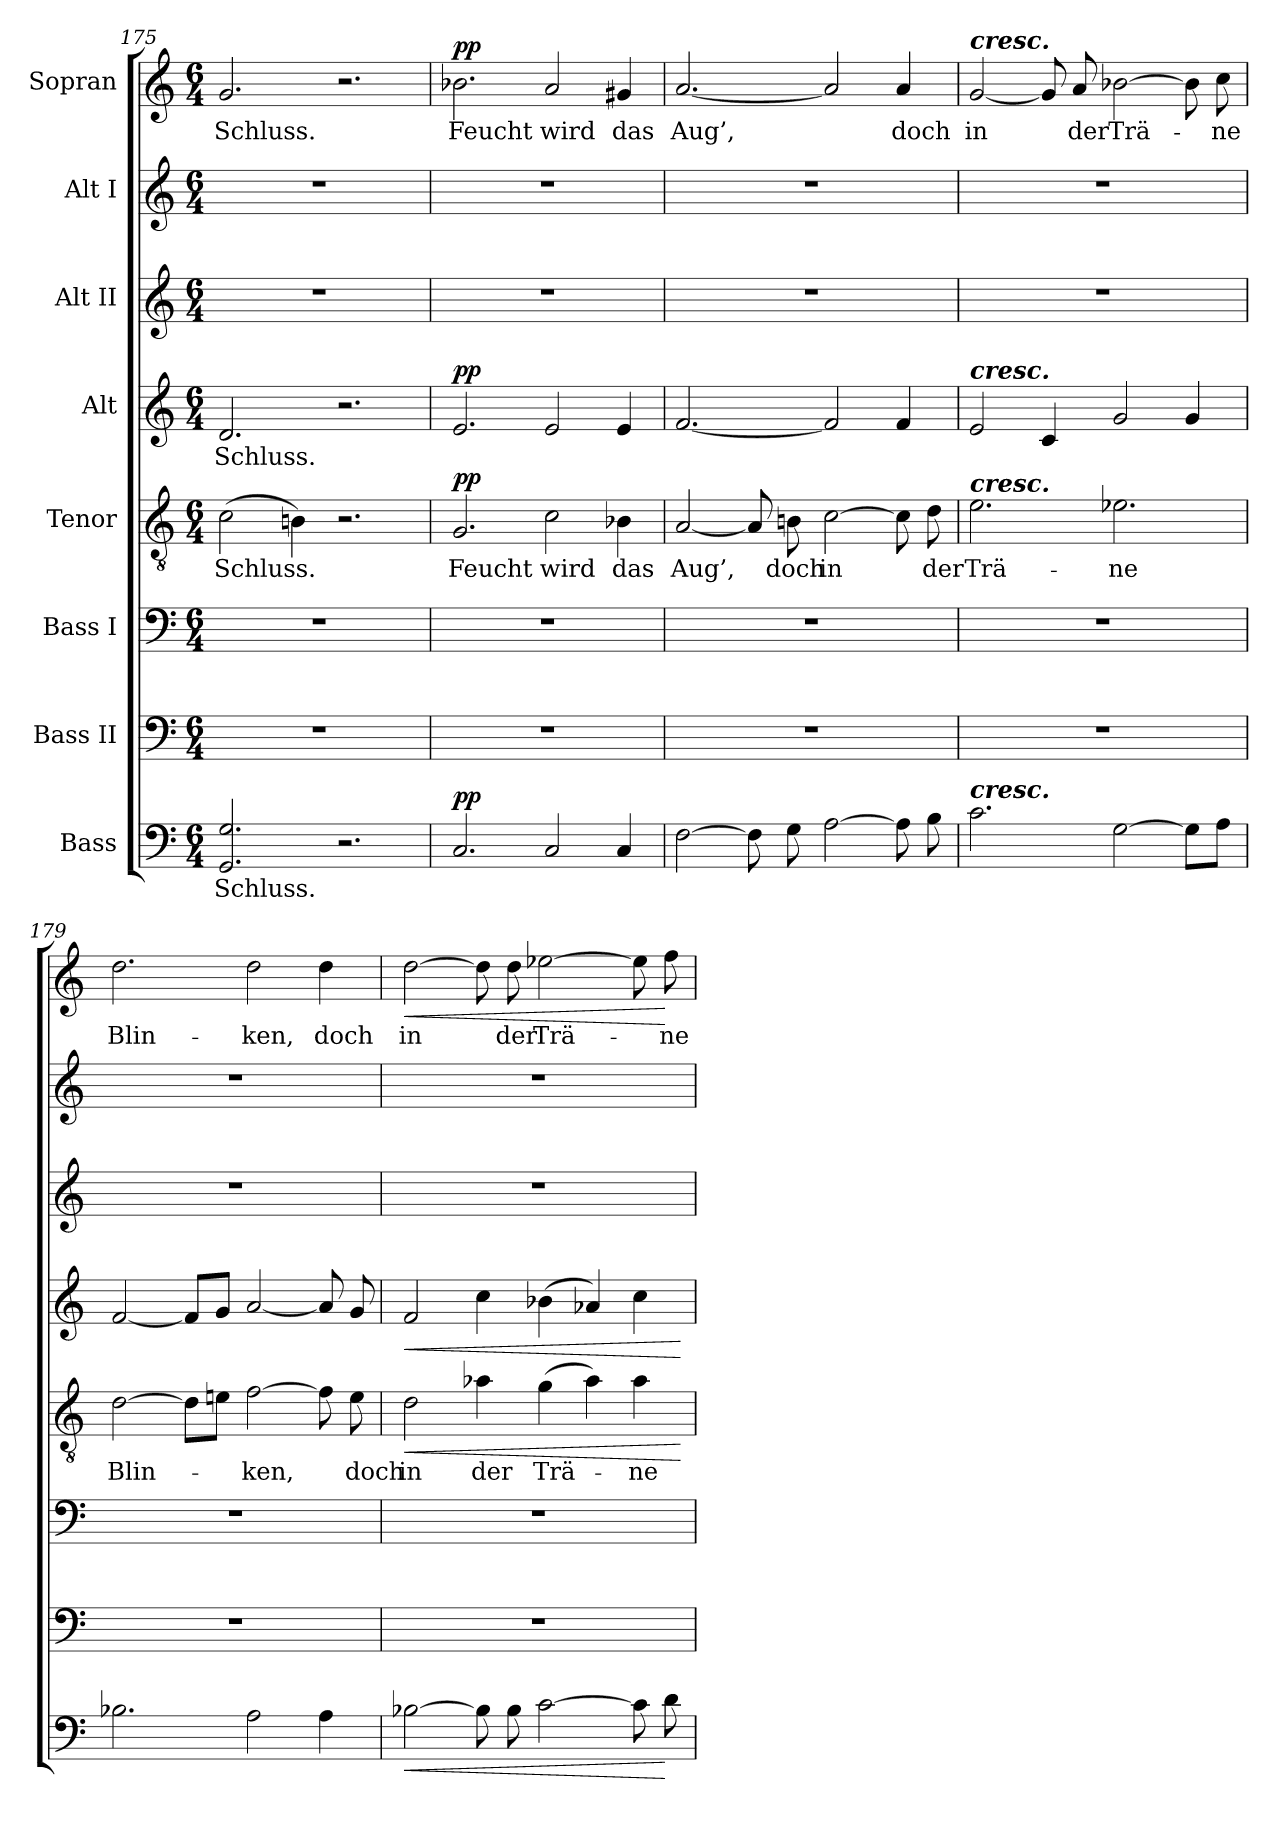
**kern	**text	**dynam	**kern	**kern	**kern	**text	**dynam	**kern	**text	**dynam	**kern	**kern	**kern	**text	**dynam
*part8	*part8	*part8	*part7	*part6	*part5	*part5	*part5	*part4	*part4	*part4	*part3	*part2	*part1	*part1	*part1
*staff8	*staff8	*staff8	*staff7	*staff6	*staff5	*staff5	*staff5	*staff4	*staff4	*staff4	*staff3	*staff2	*staff1	*staff1	*staff1
*I"Bass	*	*	*I"Bass II	*I"Bass I	*I"Tenor	*	*	*I"Alt	*	*	*I"Alt II	*I"Alt I	*I"Sopran	*	*
*clefF4	*	*	*clefF4	*clefF4	*clefGv2	*	*	*clefG2	*	*	*clefG2	*clefG2	*clefG2	*	*
*k[]	*	*	*k[]	*k[]	*k[]	*	*	*k[]	*	*	*k[]	*k[]	*k[]	*	*
*M6/4	*	*	*M6/4	*M6/4	*M6/4	*	*	*M6/4	*	*	*M6/4	*M6/4	*M6/4	*	*
=175	=175	=175	=175	=175	=175	=175	=175	=175	=175	=175	=175	=175	=175	=175	=175
2.GG/ 2.G/	Schluss.	.	1.r	1.r	(>2c\	Schluss.	.	2.d/	Schluss.	.	1.r	1.r	2.g/	Schluss.	.
.	.	.	.	.	4Bn\)	.	.	.	.	.	.	.	.	.	.
2.r	.	.	.	.	2.r	.	.	2.r	.	.	.	.	2.r	.	.
=176	=176	=176	=176	=176	=176	=176	=176	=176	=176	=176	=176	=176	=176	=176	=176
!	!	!LO:DY:a	!	!	!	!	!LO:DY:a	!	!	!LO:DY:a	!	!	!	!	!LO:DY:a
2.C/	.	pp	1.r	1.r	2.G/	Feucht	pp	2.e/	.	pp	1.r	1.r	2.b-X\	Feucht	pp
2C/	.	.	.	.	2c\	wird	.	2e/	.	.	.	.	2a/	wird	.
4C/	.	.	.	.	4B-X\	das	.	4e/	.	.	.	.	4g#X/	das	.
=177	=177	=177	=177	=177	=177	=177	=177	=177	=177	=177	=177	=177	=177	=177	=177
[2F\	.	.	1.r	1.r	[2A/	Aug’,	.	[2.f/	.	.	1.r	1.r	[2.a/	Aug’,	.
8F\]	.	.	.	.	8A/]	.	.	.	.	.	.	.	.	.	.
8G\	.	.	.	.	8Bn\	doch	.	.	.	.	.	.	.	.	.
[2A\	.	.	.	.	[2c\	in	.	2f/]	.	.	.	.	2a/]	.	.
8A\]	.	.	.	.	8c\]	.	.	4f/	.	.	.	.	4a/	doch	.
8B\	.	.	.	.	8d\	der	.	.	.	.	.	.	.	.	.
!!LO:LB:g=z
=178	=178	=178	=178	=178	=178	=178	=178	=178	=178	=178	=178	=178	=178	=178	=178
!	!	!	!	!	!	!	!	!	!	!	!	!	!LO:TX:a:Bi:t=cresc.	!	!
!	!	!	!	!	!	!	!	!LO:TX:a:Bi:t=cresc.	!	!	!	!	!	!	!
!	!	!	!	!	!LO:TX:a:Bi:t=cresc.	!	!	!	!	!	!	!	!	!	!
!LO:TX:a:Bi:t=cresc.	!	!	!	!	!	!	!	!	!	!	!	!	!	!	!
2.c\	.	.	1.r	1.r	2.e\	Trä-	.	2e/	.	.	1.r	1.r	[2g/	in	.
.	.	.	.	.	.	.	.	4c/	.	.	.	.	8g/]	.	.
.	.	.	.	.	.	.	.	.	.	.	.	.	8a/	der	.
[2G\	.	.	.	.	2.e-X\	-ne	.	2g/	.	.	.	.	[2b-X\	Trä-	.
8G\L]	.	.	.	.	.	.	.	4g/	.	.	.	.	8b-\]	.	.
8A\J	.	.	.	.	.	.	.	.	.	.	.	.	8cc\	-ne	.
=179	=179	=179	=179	=179	=179	=179	=179	=179	=179	=179	=179	=179	=179	=179	=179
2.B-X\	.	.	1.r	1.r	[2d\	Blin-	.	[2f/	.	.	1.r	1.r	2.dd\	Blin-	.
.	.	.	.	.	8d\L]	.	.	8f/L]	.	.	.	.	.	.	.
.	.	.	.	.	8en\J	.	.	8g/J	.	.	.	.	.	.	.
2A\	.	.	.	.	[2f\	-ken,	.	[2a/	.	.	.	.	2dd\	-ken,	.
4A\	.	.	.	.	8f\]	.	.	8a/]	.	.	.	.	4dd\	doch	.
.	.	.	.	.	8e\	doch	.	8g/	.	.	.	.	.	.	.
=180	=180	=180	=180	=180	=180	=180	=180	=180	=180	=180	=180	=180	=180	=180	=180
!	!	!LO:HP:b	!	!	!	!	!LO:HP:b	!	!	!LO:HP:b	!	!	!	!	!LO:HP:b
[2B-X\	.	<	1.r	1.r	2d\	in	<	2f/	.	<	1.r	1.r	[2dd\	-in	<
8B-\]	.	.	.	.	4a-X\	der	.	4cc\	.	.	.	.	8dd\]	.	.
8B-\	.	.	.	.	.	.	.	.	.	.	.	.	8dd\	der	.
[2c\	.	.	.	.	(>4g\	-Trä-	.	(>4b-X\	.	.	.	.	[2ee-X\	Trä-	.
.	.	.	.	.	4a-\)	.	.	4a-X/)	.	.	.	.	.	.	.
8c\]	.	.	.	.	4a-\	-ne	.	4cc\	.	.	.	.	8ee-\]	.	.
8d\	.	[	.	.	.	.	.	.	.	.	.	.	8ff\	-ne	[
.	.	.	.	.	.	.	[	.	.	[	.	.	.	.	.
=	=	=	=	=	=	=	=	=	=	=	=	=	=	=	=
*-	*-	*-	*-	*-	*-	*-	*-	*-	*-	*-	*-	*-	*-	*-	*-
